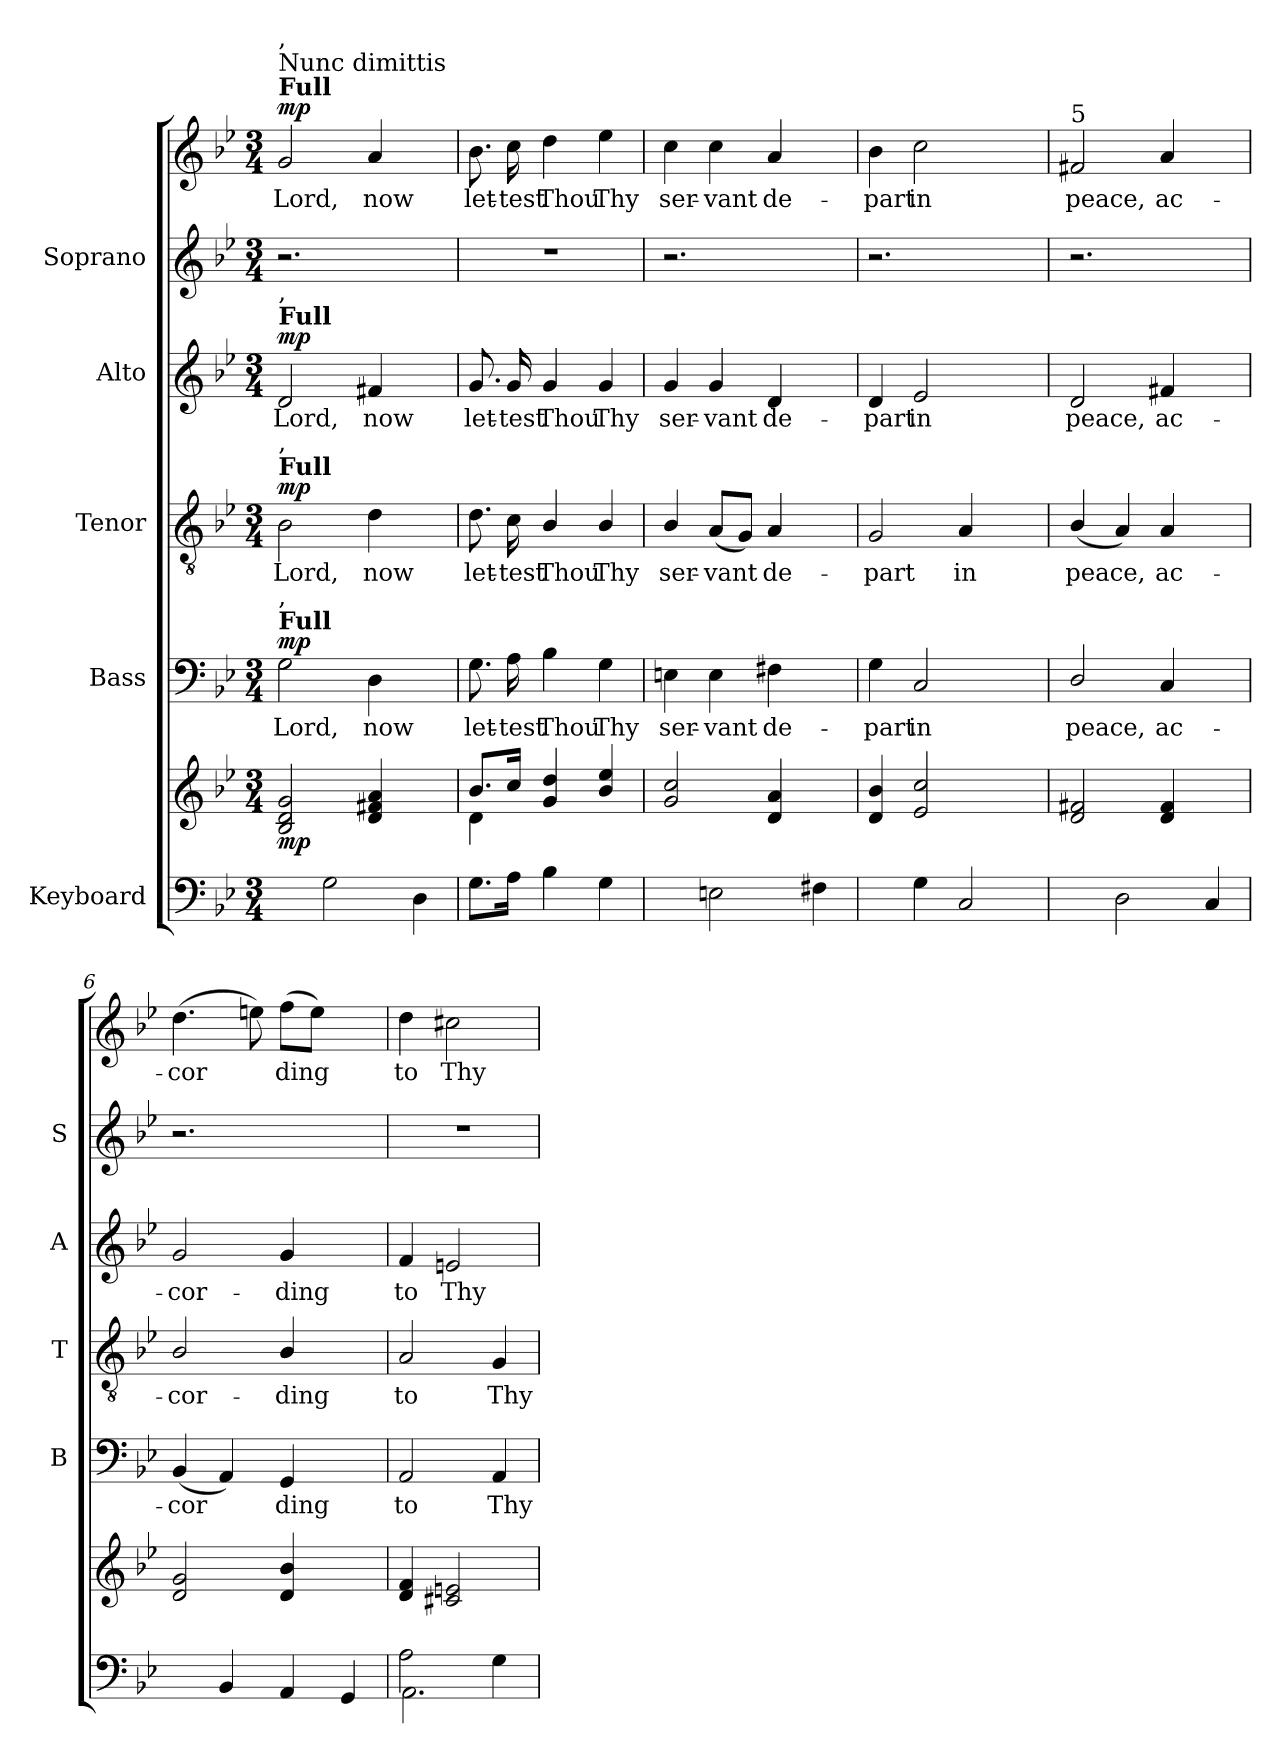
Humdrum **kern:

**kern	**kern	**dynam	**kern	**text	**dynam	**kern	**text	**dynam	**kern	**text	**dynam	**kern	**kern	**text	**dynam
*part5	*part5	*part5	*part4	*part4	*part4	*part3	*part3	*part3	*part2	*part2	*part2	*part1	*part1	*part1	*part1
*staff7	*staff6	*staff6/7	*staff5	*staff5	*staff5	*staff4	*staff4	*staff4	*staff3	*staff3	*staff3	*staff2	*staff1	*staff1	*staff1/2
*I"Keyboard	*	*	*I"Bass	*	*	*I"Tenor	*	*	*I"Alto	*	*	*I"Soprano	*	*	*
*	*	*	*I'B	*	*	*I'T	*	*	*I'A	*	*	*I'S	*	*	*
*clefF4	*clefG2	*	*clefF4	*	*	*clefGv2	*	*	*clefG2	*	*	*clefG2	*clefG2	*	*
*k[b-e-]	*k[b-e-]	*	*k[b-e-]	*	*	*k[b-e-]	*	*	*k[b-e-]	*	*	*k[b-e-]	*k[b-e-]	*	*
*B-:	*B-:	*	*B-:	*	*	*B-:	*	*	*B-:	*	*	*B-:	*B-:	*	*
*M3/4	*M3/4	*	*M3/4	*	*	*M3/4	*	*	*M3/4	*	*	*M3/4	*M3/4	*	*
=1	=1	=1	=1	=1	=1	=1	=1	=1	=1	=1	=1	=1	=1	=1	=1
*	*^	*	*	*	*	*	*	*	*	*	*	*	*	*	*
!	!	!	!	!	!	!	!	!	!	!	!	!	!	!LO:TX:a:B:t=Full	!	!
!	!	!	!	!	!	!	!	!	!	!	!	!	!	!LO:TX:a:t=Nunc dimittis	!	!
!	!	!	!	!	!	!	!	!	!	!	!	!	!	!LO:TX:a:t=,	!	!
!	!	!	!	!	!	!	!	!	!	!LO:TX:a:B:t=Full	!	!	!	!	!	!
!	!	!	!	!	!	!	!	!	!	!LO:TX:a:t=,	!	!	!	!	!	!
!	!	!	!	!	!	!	!LO:TX:a:B:t=Full	!	!	!	!	!	!	!	!	!
!	!	!	!	!	!	!	!LO:TX:a:t=,	!	!	!	!	!	!	!	!	!
!	!	!	!	!LO:TX:a:B:t=Full	!	!	!	!	!	!	!	!	!	!	!	!
!	!	!	!	!LO:TX:a:t=,	!	!	!	!	!	!	!	!	!	!	!	!
!	!	!LO:N:vis=1	!LO:DY:b	!	!LO:LY:b	!LO:DY:b	!	!LO:LY:b	!LO:DY:b	!	!LO:LY:b	!LO:DY:b	!	!	!LO:LY:b	!LO:DY:b
4ryy	2B-/ 2d/ 2g/	2.ryy	mp	2G\	Lord,	mp	2B-\	Lord,	mp	2d/	Lord,	mp	2.r	2g/	Lord,	mp
2G\	.	.	.	.	.	.	.	.	.	.	.	.	.	.	.	.
!	!	!	!	!	!LO:LY:b	!	!	!LO:LY:b	!	!	!LO:LY:b	!	!	!	!LO:LY:b	!
.	4d/ 4f#X/ 4a/	.	.	4D\	now	.	4d\	now	.	4f#X/	now	.	.	4a/	now	.
4D\	4ryy	4ryy	.	4ryy	.	.	4ryy	.	.	4ryy	.	.	4ryy	4ryy	.	.
=2	=2	=2	=2	=2	=2	=2	=2	=2	=2	=2	=2	=2	=2	=2	=2	=2
!	!	!	!	!	!LO:LY:b	!	!	!LO:LY:b	!	!	!LO:LY:b	!	!	!	!LO:LY:b	!
8.G\L	8.b-/L	4d\	.	8.G\	let-	.	8.d\	let-	.	8.g/	let-	.	2.r	8.b-\	let-	.
!	!	!	!	!	!LO:LY:b	!	!	!LO:LY:b	!	!	!LO:LY:b	!	!	!	!LO:LY:b	!
16A\Jk	16cc/Jk	.	.	16A\	-test	.	16c\	-test	.	16g/	-test	.	.	16cc\	-test	.
!	!	!	!	!	!LO:LY:b	!	!	!LO:LY:b	!	!	!LO:LY:b	!	!	!	!LO:LY:b	!
4B-\	4g/ 4dd/	2ryy	.	4B-\	Thou	.	4B-/	Thou	.	4g/	Thou	.	.	4dd\	Thou	.
!	!	!	!	!	!LO:LY:b	!	!	!LO:LY:b	!	!	!LO:LY:b	!	!	!	!LO:LY:b	!
4G\	4b-/ 4ee-/	.	.	4G\	Thy	.	4B-/	Thy	.	4g/	Thy	.	.	4ee-\	Thy	.
=3	=3	=3	=3	=3	=3	=3	=3	=3	=3	=3	=3	=3	=3	=3	=3	=3
!	!	!LO:N:vis=1	!	!	!LO:LY:b	!	!	!LO:LY:b	!	!	!LO:LY:b	!	!	!	!LO:LY:b	!
4ryy	2g/ 2cc/	2.ryy	.	4En\	ser-	.	4B-/	ser-	.	4g/	ser-	.	2.r	4cc\	ser-	.
!	!	!	!	!	!LO:LY:b	!	!	!LO:LY:b	!	!	!LO:LY:b	!	!	!	!LO:LY:b	!
2En\	.	.	.	4E\	-vant	.	(<8A/L	-vant	.	4g/	-vant	.	.	4cc\	-vant	.
.	.	.	.	.	.	.	8G/J)	.	.	.	.	.	.	.	.	.
!	!	!	!	!	!LO:LY:b	!	!	!LO:LY:b	!	!	!LO:LY:b	!	!	!	!LO:LY:b	!
.	4d/ 4a/	.	.	4F#X\	de-	.	4A/	de-	.	4d/	de-	.	.	4a/	de-	.
4F#X\	4ryy	4ryy	.	4ryy	.	.	4ryy	.	.	4ryy	.	.	4ryy	4ryy	.	.
=4	=4	=4	=4	=4	=4	=4	=4	=4	=4	=4	=4	=4	=4	=4	=4	=4
!	!	!LO:N:vis=1	!	!	!LO:LY:b	!	!	!LO:LY:b	!	!	!LO:LY:b	!	!	!	!LO:LY:b	!
4ryy	4d/ 4b-/	2.ryy	.	4G\	-part	.	2G/	-part	.	4d/	-part	.	2.r	4b-\	-part	.
!	!	!	!	!	!LO:LY:b	!	!	!	!	!	!LO:LY:b	!	!	!	!LO:LY:b	!
4G\	2e-/ 2cc/	.	.	2C/	in	.	.	.	.	2e-/	in	.	.	2cc\	in	.
!	!	!	!	!	!	!	!	!LO:LY:b	!	!	!	!	!	!	!	!
2C/	.	.	.	.	.	.	4A/	in	.	.	.	.	.	.	.	.
.	4ryy	4ryy	.	4ryy	.	.	4ryy	.	.	4ryy	.	.	4ryy	4ryy	.	.
=5	=5	=5	=5	=5	=5	=5	=5	=5	=5	=5	=5	=5	=5	=5	=5	=5
!	!	!	!	!	!	!	!	!	!	!	!	!	!	!LO:TX:a:t=5	!	!
!	!	!LO:N:vis=1	!	!	!LO:LY:b	!	!	!LO:LY:b	!	!	!LO:LY:b	!	!	!	!LO:LY:b	!
4ryy	2d/ 2f#X/	2.ryy	.	2D/	peace,	.	(<4B-/	peace,	.	2d/	peace,	.	2.r	2f#X/	peace,	.
2D\	.	.	.	.	.	.	4A/)	.	.	.	.	.	.	.	.	.
!	!	!	!	!	!LO:LY:b	!	!	!LO:LY:b	!	!	!LO:LY:b	!	!	!	!LO:LY:b	!
.	4d/ 4f#/	.	.	4C/	ac-	.	4A/	ac-	.	4f#X/	ac-	.	.	4a/	ac-	.
4C/	4ryy	4ryy	.	4ryy	.	.	4ryy	.	.	4ryy	.	.	4ryy	4ryy	.	.
=6	=6	=6	=6	=6	=6	=6	=6	=6	=6	=6	=6	=6	=6	=6	=6	=6
!	!	!LO:N:vis=1	!	!	!LO:LY:b	!	!	!LO:LY:b	!	!	!LO:LY:b	!	!	!	!LO:LY:b	!
4ryy	2d/ 2g/	2.ryy	.	(<4BB-/	-cor­	.	2B-/	-cor-	.	2g/	-cor-	.	2.r	(>4.dd\	-cor­	.
4BB-/	.	.	.	4AA/)	.	.	.	.	.	.	.	.	.	.	.	.
.	.	.	.	.	.	.	.	.	.	.	.	.	.	8een\)	.	.
!	!	!	!	!	!LO:LY:b	!	!	!LO:LY:b	!	!	!LO:LY:b	!	!	!	!LO:LY:b	!
4AA/	4d/ 4b-/	.	.	4GG/	ding	.	4B-/	-ding	.	4g/	-ding	.	.	(>8ff\L	ding	.
.	.	.	.	.	.	.	.	.	.	.	.	.	.	8ee\J)	.	.
4GG/	4ryy	4ryy	.	4ryy	.	.	4ryy	.	.	4ryy	.	.	4ryy	4ryy	.	.
=7	=7	=7	=7	=7	=7	=7	=7	=7	=7	=7	=7	=7	=7	=7	=7	=7
*^	*	*	*	*	*	*	*	*	*	*	*	*	*	*	*	*
!	!	!	!	!	!	!LO:LY:b	!	!	!LO:LY:b	!	!	!LO:LY:b	!	!	!	!LO:LY:b	!
*	*	*v	*v	*	*	*	*	*	*	*	*	*	*	*	*	*	*
2A\	2.AA\	4d/ 4f/	.	2AA/	to	.	2A/	to	.	4f/	to	.	2.r	4dd\	to	.
!	!	!	!	!	!	!	!	!	!	!	!LO:LY:b	!	!	!	!LO:LY:b	!
.	.	2c#X/ 2en/	.	.	.	.	.	.	.	2en/	Thy	.	.	2cc#X\	Thy	.
!	!	!	!	!	!LO:LY:b	!	!	!LO:LY:b	!	!	!	!	!	!	!	!
4G\	.	.	.	4AA/	Thy	.	4G/	Thy	.	.	.	.	.	.	.	.
*v	*v	*	*	*	*	*	*	*	*	*	*	*	*	*	*	*
=	=	=	=	=	=	=	=	=	=	=	=	=	=	=	=
*-	*-	*-	*-	*-	*-	*-	*-	*-	*-	*-	*-	*-	*-	*-	*-
